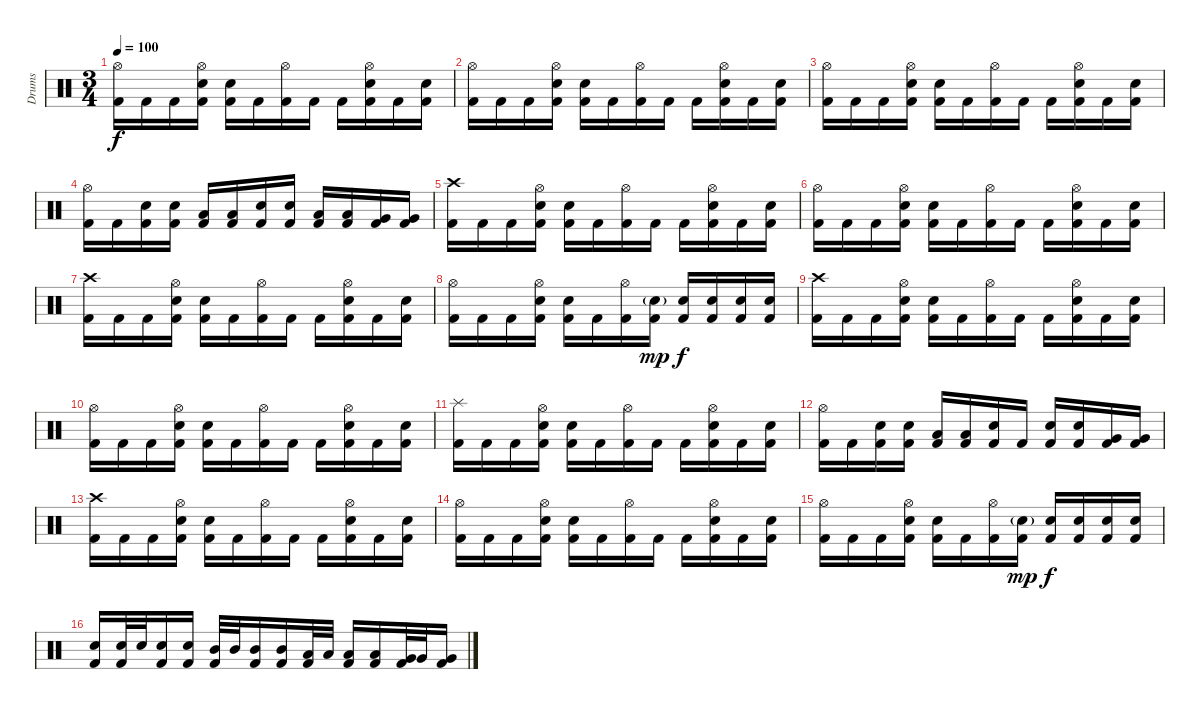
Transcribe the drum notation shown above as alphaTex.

\track ("Drums" "Drums") {instrument percussion}
\staff {score}
\articulation defaults
\ts (3 4)
\tempo 100
\clef neutral
\ks c
("Hi-Hat (open)" "Kick (hit) 2").16{dy f} "Kick (hit) 2".16 "Kick (hit) 2".16 ("Hi-Hat (open)" "Snare (hit) 2" "Kick (hit) 2").16 ("Snare (hit) 2" "Kick (hit) 2").16 "Kick (hit) 2".16 ("Hi-Hat (open)" "Kick (hit) 2").16 "Kick (hit) 2".16 "Kick (hit) 2".16 ("Hi-Hat (open)" "Snare (hit) 2" "Kick (hit) 2").16 "Kick (hit) 2".16 ("Snare (hit) 2" "Kick (hit) 2").16 |
("Hi-Hat (open)" "Kick (hit) 2").16 "Kick (hit) 2".16 "Kick (hit) 2".16 ("Hi-Hat (open)" "Snare (hit) 2" "Kick (hit) 2").16 ("Snare (hit) 2" "Kick (hit) 2").16 "Kick (hit) 2".16 ("Hi-Hat (open)" "Kick (hit) 2").16 "Kick (hit) 2".16 "Kick (hit) 2".16 ("Hi-Hat (open)" "Snare (hit) 2" "Kick (hit) 2").16 "Kick (hit) 2".16 ("Snare (hit) 2" "Kick (hit) 2").16 |
("Hi-Hat (open)" "Kick (hit) 2").16 "Kick (hit) 2".16 "Kick (hit) 2".16 ("Hi-Hat (open)" "Snare (hit) 2" "Kick (hit) 2").16 ("Snare (hit) 2" "Kick (hit) 2").16 "Kick (hit) 2".16 ("Hi-Hat (open)" "Kick (hit) 2").16 "Kick (hit) 2".16 "Kick (hit) 2".16 ("Hi-Hat (open)" "Snare (hit) 2" "Kick (hit) 2").16 "Kick (hit) 2".16 ("Snare (hit) 2" "Kick (hit) 2").16 |
("Hi-Hat (open)" "Kick (hit) 2").16 "Kick (hit) 2".16 ("Snare (hit) 2" "Kick (hit) 2").16 ("Snare (hit) 2" "Kick (hit) 2").16 ("Low Tom (hit)" "Kick (hit) 2").16 ("Low Tom (hit)" "Kick (hit) 2").16 ("Snare (hit) 2" "Kick (hit) 2").16 ("Snare (hit) 2" "Kick (hit) 2").16 ("Low Tom (hit)" "Kick (hit) 2").16 ("Low Tom (hit)" "Kick (hit) 2").16 ("Very Low Tom (hit)" "Kick (hit) 2").16 ("Very Low Tom (hit)" "Kick (hit) 2").16 |
("Crash high (hit)" "Kick (hit) 2").16 "Kick (hit) 2".16 "Kick (hit) 2".16 ("Hi-Hat (open)" "Snare (hit) 2" "Kick (hit) 2").16 ("Snare (hit) 2" "Kick (hit) 2").16 "Kick (hit) 2".16 ("Hi-Hat (open)" "Kick (hit) 2").16 "Kick (hit) 2".16 "Kick (hit) 2".16 ("Hi-Hat (open)" "Snare (hit) 2" "Kick (hit) 2").16 "Kick (hit) 2".16 ("Snare (hit) 2" "Kick (hit) 2").16 |
("Hi-Hat (open)" "Kick (hit) 2").16 "Kick (hit) 2".16 "Kick (hit) 2".16 ("Hi-Hat (open)" "Snare (hit) 2" "Kick (hit) 2").16 ("Snare (hit) 2" "Kick (hit) 2").16 "Kick (hit) 2".16 ("Hi-Hat (open)" "Kick (hit) 2").16 "Kick (hit) 2".16 "Kick (hit) 2".16 ("Hi-Hat (open)" "Snare (hit) 2" "Kick (hit) 2").16 "Kick (hit) 2".16 ("Snare (hit) 2" "Kick (hit) 2").16 |
("Crash high (hit)" "Kick (hit) 2").16 "Kick (hit) 2".16 "Kick (hit) 2".16 ("Hi-Hat (open)" "Snare (hit) 2" "Kick (hit) 2").16 ("Snare (hit) 2" "Kick (hit) 2").16 "Kick (hit) 2".16 ("Hi-Hat (open)" "Kick (hit) 2").16 "Kick (hit) 2".16 "Kick (hit) 2".16 ("Hi-Hat (open)" "Snare (hit) 2" "Kick (hit) 2").16 "Kick (hit) 2".16 ("Snare (hit) 2" "Kick (hit) 2").16 |
("Hi-Hat (open)" "Kick (hit) 2").16 "Kick (hit) 2".16 "Kick (hit) 2".16 ("Hi-Hat (open)" "Snare (hit) 2" "Kick (hit) 2").16 ("Snare (hit) 2" "Kick (hit) 2").16 "Kick (hit) 2".16 ("Hi-Hat (open)" "Kick (hit) 2").16 ("Snare (hit) 2"{g} "Kick (hit) 2").16{dy mp} ("Snare (hit) 2" "Kick (hit) 2").16{dy f} ("Snare (hit) 2" "Kick (hit) 2").16 ("Snare (hit) 2" "Kick (hit) 2").16 ("Snare (hit) 2" "Kick (hit) 2").16 |
("Crash high (hit)" "Kick (hit) 2").16 "Kick (hit) 2".16 "Kick (hit) 2".16 ("Hi-Hat (open)" "Snare (hit) 2" "Kick (hit) 2").16 ("Snare (hit) 2" "Kick (hit) 2").16 "Kick (hit) 2".16 ("Hi-Hat (open)" "Kick (hit) 2").16 "Kick (hit) 2".16 "Kick (hit) 2".16 ("Hi-Hat (open)" "Snare (hit) 2" "Kick (hit) 2").16 "Kick (hit) 2".16 ("Snare (hit) 2" "Kick (hit) 2").16 |
("Hi-Hat (open)" "Kick (hit) 2").16 "Kick (hit) 2".16 "Kick (hit) 2".16 ("Hi-Hat (open)" "Snare (hit) 2" "Kick (hit) 2").16 ("Snare (hit) 2" "Kick (hit) 2").16 "Kick (hit) 2".16 ("Hi-Hat (open)" "Kick (hit) 2").16 "Kick (hit) 2".16 "Kick (hit) 2".16 ("Hi-Hat (open)" "Snare (hit) 2" "Kick (hit) 2").16 "Kick (hit) 2".16 ("Snare (hit) 2" "Kick (hit) 2").16 |
("Splash (hit)" "Kick (hit) 2").16 "Kick (hit) 2".16 "Kick (hit) 2".16 ("Hi-Hat (open)" "Snare (hit) 2" "Kick (hit) 2").16 ("Snare (hit) 2" "Kick (hit) 2").16 "Kick (hit) 2".16 ("Hi-Hat (open)" "Kick (hit) 2").16 "Kick (hit) 2".16 "Kick (hit) 2".16 ("Hi-Hat (open)" "Snare (hit) 2" "Kick (hit) 2").16 "Kick (hit) 2".16 ("Snare (hit) 2" "Kick (hit) 2").16 |
("Hi-Hat (open)" "Kick (hit) 2").16 "Kick (hit) 2".16 ("Snare (hit) 2" "Kick (hit) 2").16 ("Snare (hit) 2" "Kick (hit) 2").16 ("Low Tom (hit)" "Kick (hit) 2").16 ("Low Tom (hit)" "Kick (hit) 2").16 ("Snare (hit) 2" "Kick (hit) 2").16 "Kick (hit) 2".16 ("Snare (hit) 2" "Kick (hit) 2").16 ("Snare (hit) 2" "Kick (hit) 2").16 ("Very Low Tom (hit)" "Kick (hit) 2").16 ("Very Low Tom (hit)" "Kick (hit) 2").16 |
("Crash high (hit)" "Kick (hit) 2").16 "Kick (hit) 2".16 "Kick (hit) 2".16 ("Hi-Hat (open)" "Snare (hit) 2" "Kick (hit) 2").16 ("Snare (hit) 2" "Kick (hit) 2").16 "Kick (hit) 2".16 ("Hi-Hat (open)" "Kick (hit) 2").16 "Kick (hit) 2".16 "Kick (hit) 2".16 ("Hi-Hat (open)" "Snare (hit) 2" "Kick (hit) 2").16 "Kick (hit) 2".16 ("Snare (hit) 2" "Kick (hit) 2").16 |
("Hi-Hat (open)" "Kick (hit) 2").16 "Kick (hit) 2".16 "Kick (hit) 2".16 ("Hi-Hat (open)" "Snare (hit) 2" "Kick (hit) 2").16 ("Snare (hit) 2" "Kick (hit) 2").16 "Kick (hit) 2".16 ("Hi-Hat (open)" "Kick (hit) 2").16 "Kick (hit) 2".16 "Kick (hit) 2".16 ("Hi-Hat (open)" "Snare (hit) 2" "Kick (hit) 2").16 "Kick (hit) 2".16 ("Snare (hit) 2" "Kick (hit) 2").16 |
("Hi-Hat (open)" "Kick (hit) 2").16 "Kick (hit) 2".16 "Kick (hit) 2".16 ("Hi-Hat (open)" "Snare (hit) 2" "Kick (hit) 2").16 ("Snare (hit) 2" "Kick (hit) 2").16 "Kick (hit) 2".16 ("Hi-Hat (open)" "Kick (hit) 2").16 ("Snare (hit) 2"{g} "Kick (hit) 2").16{dy mp} ("Snare (hit) 2" "Kick (hit) 2").16{dy f} ("Snare (hit) 2" "Kick (hit) 2").16 ("Snare (hit) 2" "Kick (hit) 2").16 ("Snare (hit) 2" "Kick (hit) 2").16 |
("Snare (hit) 2" "Kick (hit) 2").16 ("Snare (hit) 2" "Kick (hit) 2").32 "Snare (hit) 2".32 ("Snare (hit) 2" "Kick (hit) 2").16 ("Snare (hit) 2" "Kick (hit) 2").16 ("Mid Tom (hit)" "Kick (hit) 2").32 "Mid Tom (hit)".32 ("Mid Tom (hit)" "Kick (hit) 2").16 ("Mid Tom (hit)" "Kick (hit) 2").16 ("Low Tom (hit)" "Kick (hit) 2").32 "Low Tom (hit)".32 ("Low Tom (hit)" "Kick (hit) 2").16 ("Low Tom (hit)" "Kick (hit) 2").16 ("Very Low Tom (hit)" "Kick (hit) 2").32 "Very Low Tom (hit)".32 ("Very Low Tom (hit)" "Kick (hit) 2").16
